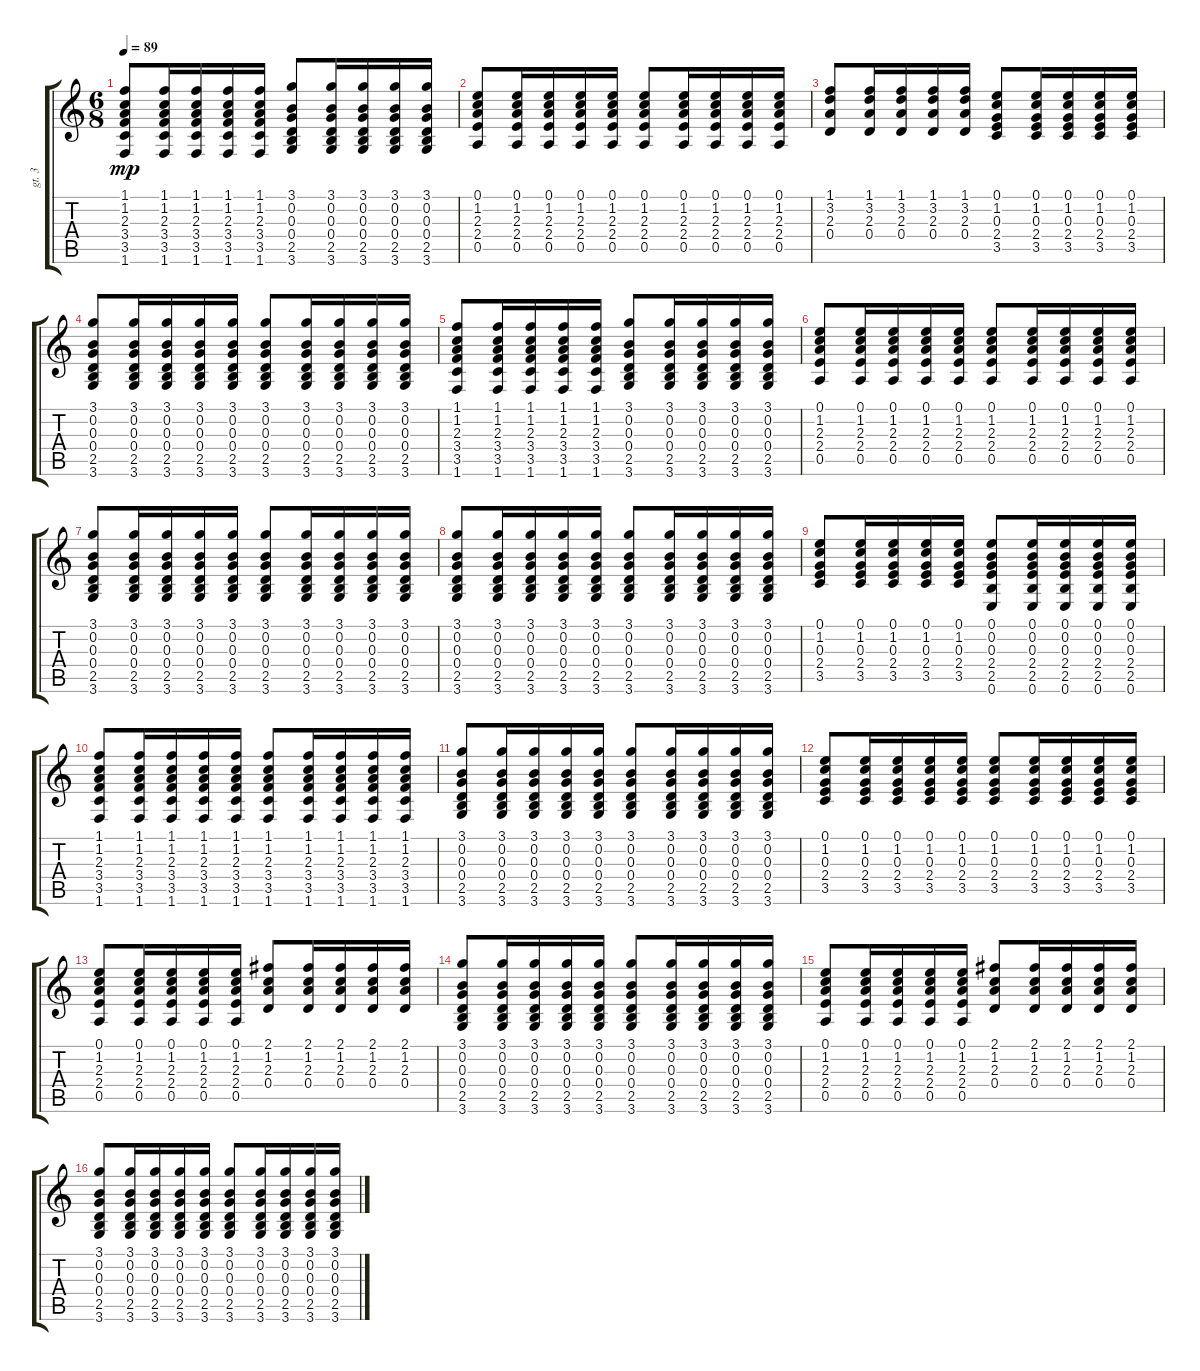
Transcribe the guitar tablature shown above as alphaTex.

\track ("gt. 3" "gt. 3") {instrument acousticguitarsteel}
\staff {score tabs}
\tuning (E4 B3 G3 D3 A2 E2) {hide}
\ts (6 8)
\tempo 89
\clef g2
\ks c
(1.1 1.2 2.3 3.4 3.5 1.6).8{dy mp instrument acousticguitarsteel} (1.1 1.2 2.3 3.4 3.5 1.6).16 (1.1 1.2 2.3 3.4 3.5 1.6).16 (1.1 1.2 2.3 3.4 3.5 1.6).16 (1.1 1.2 2.3 3.4 3.5 1.6).16 (3.1 0.2 0.3 0.4 2.5 3.6).8 (3.1 0.2 0.3 0.4 2.5 3.6).16 (3.1 0.2 0.3 0.4 2.5 3.6).16 (3.1 0.2 0.3 0.4 2.5 3.6).16 (3.1 0.2 0.3 0.4 2.5 3.6).16 |
(0.1 1.2 2.3 2.4 0.5).8 (0.1 1.2 2.3 2.4 0.5).16 (0.1 1.2 2.3 2.4 0.5).16 (0.1 1.2 2.3 2.4 0.5).16 (0.1 1.2 2.3 2.4 0.5).16 (0.1 1.2 2.3 2.4 0.5).8 (0.1 1.2 2.3 2.4 0.5).16 (0.1 1.2 2.3 2.4 0.5).16 (0.1 1.2 2.3 2.4 0.5).16 (0.1 1.2 2.3 2.4 0.5).16 |
(1.1 3.2 2.3 0.4).8 (1.1 3.2 2.3 0.4).16 (1.1 3.2 2.3 0.4).16 (1.1 3.2 2.3 0.4).16 (1.1 3.2 2.3 0.4).16 (0.1 1.2 0.3 2.4 3.5).8 (0.1 1.2 0.3 2.4 3.5).16 (0.1 1.2 0.3 2.4 3.5).16 (0.1 1.2 0.3 2.4 3.5).16 (0.1 1.2 0.3 2.4 3.5).16 |
(3.1 0.2 0.3 0.4 2.5 3.6).8 (3.1 0.2 0.3 0.4 2.5 3.6).16 (3.1 0.2 0.3 0.4 2.5 3.6).16 (3.1 0.2 0.3 0.4 2.5 3.6).16 (3.1 0.2 0.3 0.4 2.5 3.6).16 (3.1 0.2 0.3 0.4 2.5 3.6).8 (3.1 0.2 0.3 0.4 2.5 3.6).16 (3.1 0.2 0.3 0.4 2.5 3.6).16 (3.1 0.2 0.3 0.4 2.5 3.6).16 (3.1 0.2 0.3 0.4 2.5 3.6).16 |
(1.1 1.2 2.3 3.4 3.5 1.6).8 (1.1 1.2 2.3 3.4 3.5 1.6).16 (1.1 1.2 2.3 3.4 3.5 1.6).16 (1.1 1.2 2.3 3.4 3.5 1.6).16 (1.1 1.2 2.3 3.4 3.5 1.6).16 (3.1 0.2 0.3 0.4 2.5 3.6).8 (3.1 0.2 0.3 0.4 2.5 3.6).16 (3.1 0.2 0.3 0.4 2.5 3.6).16 (3.1 0.2 0.3 0.4 2.5 3.6).16 (3.1 0.2 0.3 0.4 2.5 3.6).16 |
(0.1 1.2 2.3 2.4 0.5).8 (0.1 1.2 2.3 2.4 0.5).16 (0.1 1.2 2.3 2.4 0.5).16 (0.1 1.2 2.3 2.4 0.5).16 (0.1 1.2 2.3 2.4 0.5).16 (0.1 1.2 2.3 2.4 0.5).8 (0.1 1.2 2.3 2.4 0.5).16 (0.1 1.2 2.3 2.4 0.5).16 (0.1 1.2 2.3 2.4 0.5).16 (0.1 1.2 2.3 2.4 0.5).16 |
(3.1 0.2 0.3 0.4 2.5 3.6).8 (3.1 0.2 0.3 0.4 2.5 3.6).16 (3.1 0.2 0.3 0.4 2.5 3.6).16 (3.1 0.2 0.3 0.4 2.5 3.6).16 (3.1 0.2 0.3 0.4 2.5 3.6).16 (3.1 0.2 0.3 0.4 2.5 3.6).8 (3.1 0.2 0.3 0.4 2.5 3.6).16 (3.1 0.2 0.3 0.4 2.5 3.6).16 (3.1 0.2 0.3 0.4 2.5 3.6).16 (3.1 0.2 0.3 0.4 2.5 3.6).16 |
(3.1 0.2 0.3 0.4 2.5 3.6).8 (3.1 0.2 0.3 0.4 2.5 3.6).16 (3.1 0.2 0.3 0.4 2.5 3.6).16 (3.1 0.2 0.3 0.4 2.5 3.6).16 (3.1 0.2 0.3 0.4 2.5 3.6).16 (3.1 0.2 0.3 0.4 2.5 3.6).8 (3.1 0.2 0.3 0.4 2.5 3.6).16 (3.1 0.2 0.3 0.4 2.5 3.6).16 (3.1 0.2 0.3 0.4 2.5 3.6).16 (3.1 0.2 0.3 0.4 2.5 3.6).16 |
(0.1 1.2 0.3 2.4 3.5).8 (0.1 1.2 0.3 2.4 3.5).16 (0.1 1.2 0.3 2.4 3.5).16 (0.1 1.2 0.3 2.4 3.5).16 (0.1 1.2 0.3 2.4 3.5).16 (0.1 0.2 0.3 2.4 2.5 0.6).8 (0.1 0.2 0.3 2.4 2.5 0.6).16 (0.1 0.2 0.3 2.4 2.5 0.6).16 (0.1 0.2 0.3 2.4 2.5 0.6).16 (0.1 0.2 0.3 2.4 2.5 0.6).16 |
(1.1 1.2 2.3 3.4 3.5 1.6).8 (1.1 1.2 2.3 3.4 3.5 1.6).16 (1.1 1.2 2.3 3.4 3.5 1.6).16 (1.1 1.2 2.3 3.4 3.5 1.6).16 (1.1 1.2 2.3 3.4 3.5 1.6).16 (1.1 1.2 2.3 3.4 3.5 1.6).8 (1.1 1.2 2.3 3.4 3.5 1.6).16 (1.1 1.2 2.3 3.4 3.5 1.6).16 (1.1 1.2 2.3 3.4 3.5 1.6).16 (1.1 1.2 2.3 3.4 3.5 1.6).16 |
(3.1 0.2 0.3 0.4 2.5 3.6).8 (3.1 0.2 0.3 0.4 2.5 3.6).16 (3.1 0.2 0.3 0.4 2.5 3.6).16 (3.1 0.2 0.3 0.4 2.5 3.6).16 (3.1 0.2 0.3 0.4 2.5 3.6).16 (3.1 0.2 0.3 0.4 2.5 3.6).8 (3.1 0.2 0.3 0.4 2.5 3.6).16 (3.1 0.2 0.3 0.4 2.5 3.6).16 (3.1 0.2 0.3 0.4 2.5 3.6).16 (3.1 0.2 0.3 0.4 2.5 3.6).16 |
(0.1 1.2 0.3 2.4 3.5).8 (0.1 1.2 0.3 2.4 3.5).16 (0.1 1.2 0.3 2.4 3.5).16 (0.1 1.2 0.3 2.4 3.5).16 (0.1 1.2 0.3 2.4 3.5).16 (0.1 1.2 0.3 2.4 3.5).8 (0.1 1.2 0.3 2.4 3.5).16 (0.1 1.2 0.3 2.4 3.5).16 (0.1 1.2 0.3 2.4 3.5).16 (0.1 1.2 0.3 2.4 3.5).16 |
(0.1 1.2 2.3 2.4 0.5).8 (0.1 1.2 2.3 2.4 0.5).16 (0.1 1.2 2.3 2.4 0.5).16 (0.1 1.2 2.3 2.4 0.5).16 (0.1 1.2 2.3 2.4 0.5).16 (2.1 1.2 2.3 0.4).8 (2.1 1.2 2.3 0.4).16 (2.1 1.2 2.3 0.4).16 (2.1 1.2 2.3 0.4).16 (2.1 1.2 2.3 0.4).16 |
(3.1 0.2 0.3 0.4 2.5 3.6).8 (3.1 0.2 0.3 0.4 2.5 3.6).16 (3.1 0.2 0.3 0.4 2.5 3.6).16 (3.1 0.2 0.3 0.4 2.5 3.6).16 (3.1 0.2 0.3 0.4 2.5 3.6).16 (3.1 0.2 0.3 0.4 2.5 3.6).8 (3.1 0.2 0.3 0.4 2.5 3.6).16 (3.1 0.2 0.3 0.4 2.5 3.6).16 (3.1 0.2 0.3 0.4 2.5 3.6).16 (3.1 0.2 0.3 0.4 2.5 3.6).16 |
(0.1 1.2 2.3 2.4 0.5).8 (0.1 1.2 2.3 2.4 0.5).16 (0.1 1.2 2.3 2.4 0.5).16 (0.1 1.2 2.3 2.4 0.5).16 (0.1 1.2 2.3 2.4 0.5).16 (2.1 1.2 2.3 0.4).8 (2.1 1.2 2.3 0.4).16 (2.1 1.2 2.3 0.4).16 (2.1 1.2 2.3 0.4).16 (2.1 1.2 2.3 0.4).16 |
(3.1 0.2 0.3 0.4 2.5 3.6).8 (3.1 0.2 0.3 0.4 2.5 3.6).16 (3.1 0.2 0.3 0.4 2.5 3.6).16 (3.1 0.2 0.3 0.4 2.5 3.6).16 (3.1 0.2 0.3 0.4 2.5 3.6).16 (3.1 0.2 0.3 0.4 2.5 3.6).8 (3.1 0.2 0.3 0.4 2.5 3.6).16 (3.1 0.2 0.3 0.4 2.5 3.6).16 (3.1 0.2 0.3 0.4 2.5 3.6).16 (3.1 0.2 0.3 0.4 2.5 3.6).16
